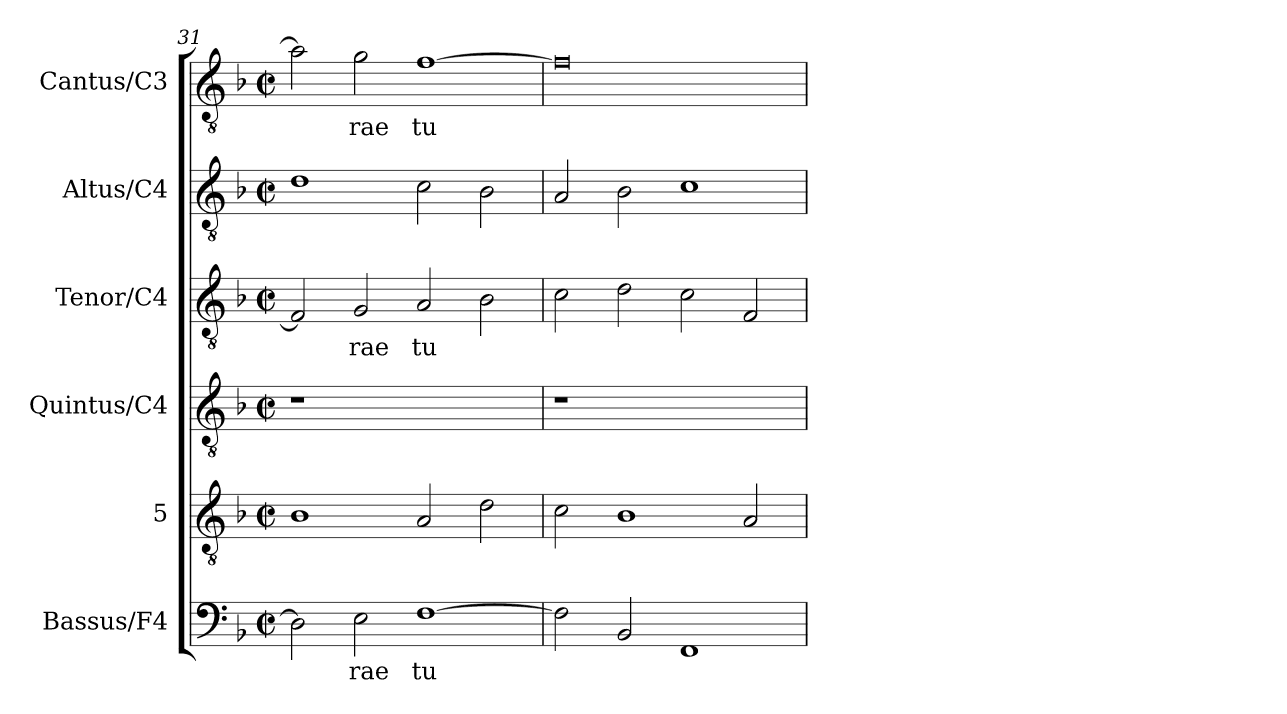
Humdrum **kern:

**kern	**text	**kern	**text	**kern	**kern	**text	**kern	**text	**kern	**text
*part6	*part6	*part5	*part5	*part4	*part3	*part3	*part2	*part2	*part1	*part1
*staff6	*staff6	*staff5	*staff5	*staff4	*staff3	*staff3	*staff2	*staff2	*staff1	*staff1
*I"Bassus/F4	*	*I"5	*	*I"Quintus/C4	*I"Tenor/C4	*	*I"Altus/C4	*	*I"Cantus/C3	*
*I'B	*	*	*	*	*I'T	*	*I'A	*	*I'C	*
*clefF4	*	*clefGv2	*	*clefGv2	*clefGv2	*	*clefGv2	*	*clefGv2	*
*k[b-]	*	*k[b-]	*	*k[b-]	*k[b-]	*	*k[b-]	*	*k[b-]	*
*F:	*	*F:	*	*F:	*F:	*	*F:	*	*F:	*
*M2/2	*	*M2/2	*	*M2/2	*M2/2	*	*M2/2	*	*M2/2	*
*met(c|)	*	*met(c|)	*	*met(c|)	*met(c|)	*	*met(c|)	*	*met(c|)	*
=31	=31	=31	=31	=31	=31	=31	=31	=31	=31	=31
!	!LO:LY:b:cj	!	!LO:LY:b:cj	!	!	!LO:LY:b:cj	!	!LO:LY:b:cj	!	!LO:LY:b:cj
2D\]	--	1B-	.	1r	2F/]	--	1d	--	2a\]	--
!	!LO:LY:b:cj	!	!	!	!	!LO:LY:b:cj	!	!	!	!LO:LY:b:cj
2E\	-rae	.	.	.	2G/	-rae	.	.	2g\	-rae
!	!LO:LY:b:cj	!	!LO:LY:b:cj	!	!	!LO:LY:b:cj	!	!LO:LY:b:cj	!	!LO:LY:b:cj
[>1F	tu-	2A/	.	1ryy	2A/	tu-	2c\	--	[>1f	tu-
!	!	!	!LO:LY:b:cj	!	!	!LO:LY:b:cj	!	!LO:LY:b:cj	!	!
.	.	2d\	.	.	2B-\	--	2B-\	--	.	.
=32	=32	=32	=32	=32	=32	=32	=32	=32	=32	=32
!	!LO:LY:b:cj	!	!LO:LY:b:cj	!	!	!LO:LY:b:cj	!	!LO:LY:b:cj	!	!LO:LY:b:cj
2F\]	--	2c\	.	1r	2c\	--	2A/	--	0f]	--
!	!LO:LY:b:cj	!	!LO:LY:b:cj	!	!	!LO:LY:b:cj	!	!LO:LY:b:cj	!	!
2BB-/	--	1B-	.	.	2d\	--	2B-\	--	.	.
!	!LO:LY:b:cj	!	!	!	!	!LO:LY:b:cj	!	!LO:LY:b:cj	!	!
1FF	--	.	.	1ryy	2c\	--	1c	--	.	.
!	!	!	!LO:LY:b:cj	!	!	!LO:LY:b:cj	!	!	!	!
.	.	2A/	.	.	2F/	--	.	.	.	.
=	=	=	=	=	=	=	=	=	=	=
*-	*-	*-	*-	*-	*-	*-	*-	*-	*-	*-
